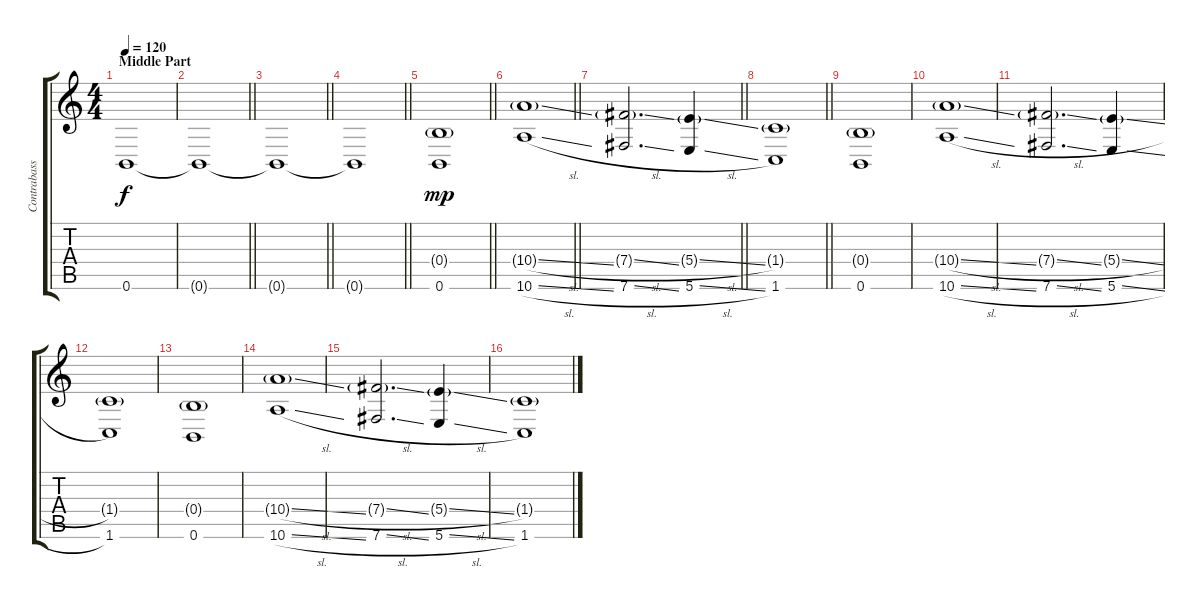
\track ("Contrabass" "Contrabass") {instrument contrabass}
\staff {score tabs}
\tuning (Db4 Ab3 E3 B2 Gb2 B1) {hide}
\ts (4 4)
\section ("" "Middle Part")
\tempo 120
\clef g2
\ks c
0.6.1{dy f} |
\barLineRight lightlight
0.6{t}.1 |
\barLineRight lightlight
0.6{t}.1 |
\barLineRight lightlight
0.6{t}.1 |
\barLineRight lightlight
(0.4{g} 0.6).1{dy mp} |
\barLineRight lightlight
(10.4{sl g} 10.6{sl}).1 |
\barLineRight lightlight
(7.4{sl g} 7.6{sl}).2{d} (5.4{sl g} 5.6{sl}).4 |
\barLineRight lightlight
(1.4{g} 1.6).1 |
(0.4{g} 0.6).1 |
(10.4{sl g} 10.6{sl}).1 |
(7.4{sl g} 7.6{sl}).2{d} (5.4{sl g} 5.6{sl}).4 |
(1.4{g} 1.6).1 |
(0.4{g} 0.6).1 |
(10.4{sl g} 10.6{sl}).1 |
(7.4{sl g} 7.6{sl}).2{d} (5.4{sl g} 5.6{sl}).4 |
(1.4{g} 1.6).1
